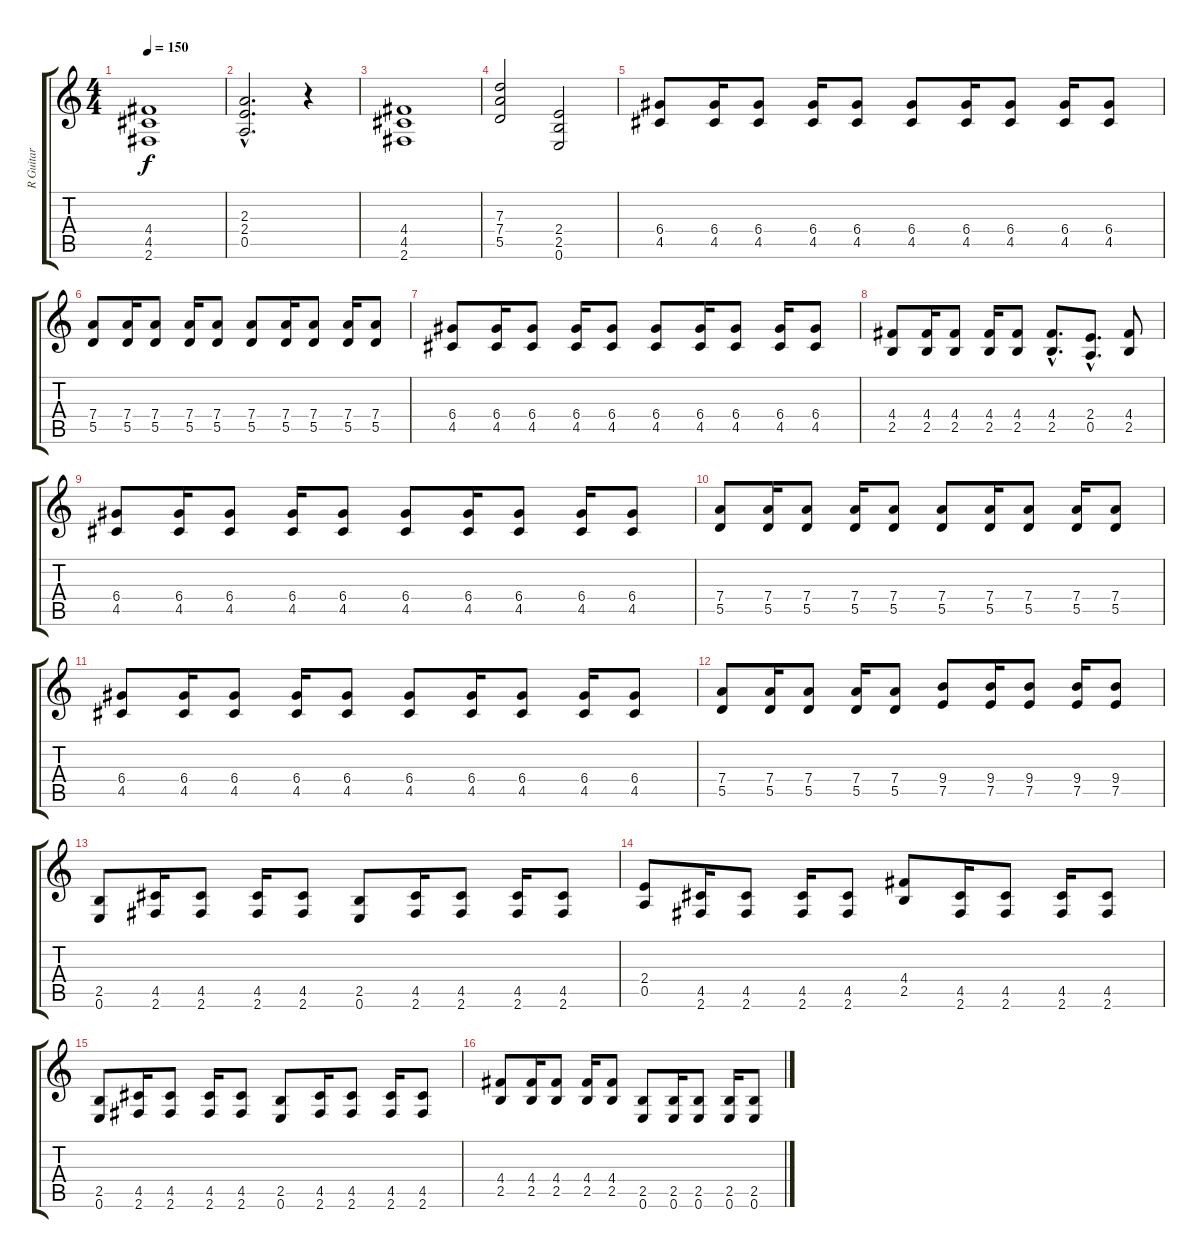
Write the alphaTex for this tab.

\track ("R Guitar" "R Guitar") {instrument distortionguitar}
\staff {score tabs}
\tuning (E4 B3 G3 D3 A2 E2) {hide}
\ts (4 4)
\tempo 150
\clef g2
\ks c
(4.4 4.5 2.6).1{dy f} |
(2.3{hac} 2.4{hac} 0.5{hac}).2{d} r.4 |
(4.4 4.5 2.6).1 |
(7.3 7.4 5.5).2 (2.4 2.5 0.6).2 |
(6.4 4.5).8 (6.4 4.5).16 (6.4 4.5).8 (6.4 4.5).16 (6.4 4.5).8 (6.4 4.5).8 (6.4 4.5).16 (6.4 4.5).8 (6.4 4.5).16 (6.4 4.5).8 |
(7.4 5.5).8 (7.4 5.5).16 (7.4 5.5).8 (7.4 5.5).16 (7.4 5.5).8 (7.4 5.5).8 (7.4 5.5).16 (7.4 5.5).8 (7.4 5.5).16 (7.4 5.5).8 |
(6.4 4.5).8 (6.4 4.5).16 (6.4 4.5).8 (6.4 4.5).16 (6.4 4.5).8 (6.4 4.5).8 (6.4 4.5).16 (6.4 4.5).8 (6.4 4.5).16 (6.4 4.5).8 |
(4.4 2.5).8 (4.4 2.5).16 (4.4 2.5).8 (4.4 2.5).16 (4.4 2.5).8 (4.4{hac} 2.5{hac}).8{d} (2.4{hac} 0.5{hac}).8{d} (4.4 2.5).8 |
(6.4 4.5).8 (6.4 4.5).16 (6.4 4.5).8 (6.4 4.5).16 (6.4 4.5).8 (6.4 4.5).8 (6.4 4.5).16 (6.4 4.5).8 (6.4 4.5).16 (6.4 4.5).8 |
(7.4 5.5).8 (7.4 5.5).16 (7.4 5.5).8 (7.4 5.5).16 (7.4 5.5).8 (7.4 5.5).8 (7.4 5.5).16 (7.4 5.5).8 (7.4 5.5).16 (7.4 5.5).8 |
(6.4 4.5).8 (6.4 4.5).16 (6.4 4.5).8 (6.4 4.5).16 (6.4 4.5).8 (6.4 4.5).8 (6.4 4.5).16 (6.4 4.5).8 (6.4 4.5).16 (6.4 4.5).8 |
(7.4 5.5).8 (7.4 5.5).16 (7.4 5.5).8 (7.4 5.5).16 (7.4 5.5).8 (9.4 7.5).8 (9.4 7.5).16 (9.4 7.5).8 (9.4 7.5).16 (9.4 7.5).8 |
(2.5 0.6).8 (4.5 2.6).16 (4.5 2.6).8 (4.5 2.6).16 (4.5 2.6).8 (2.5 0.6).8 (4.5 2.6).16 (4.5 2.6).8 (4.5 2.6).16 (4.5 2.6).8 |
(2.4 0.5).8 (4.5 2.6).16 (4.5 2.6).8 (4.5 2.6).16 (4.5 2.6).8 (4.4 2.5).8 (4.5 2.6).16 (4.5 2.6).8 (4.5 2.6).16 (4.5 2.6).8 |
(2.5 0.6).8 (4.5 2.6).16 (4.5 2.6).8 (4.5 2.6).16 (4.5 2.6).8 (2.5 0.6).8 (4.5 2.6).16 (4.5 2.6).8 (4.5 2.6).16 (4.5 2.6).8 |
(4.4 2.5).8 (4.4 2.5).16 (4.4 2.5).8 (4.4 2.5).16 (4.4 2.5).8 (2.5 0.6).8 (2.5 0.6).16 (2.5 0.6).8 (2.5 0.6).16 (2.5 0.6).8
